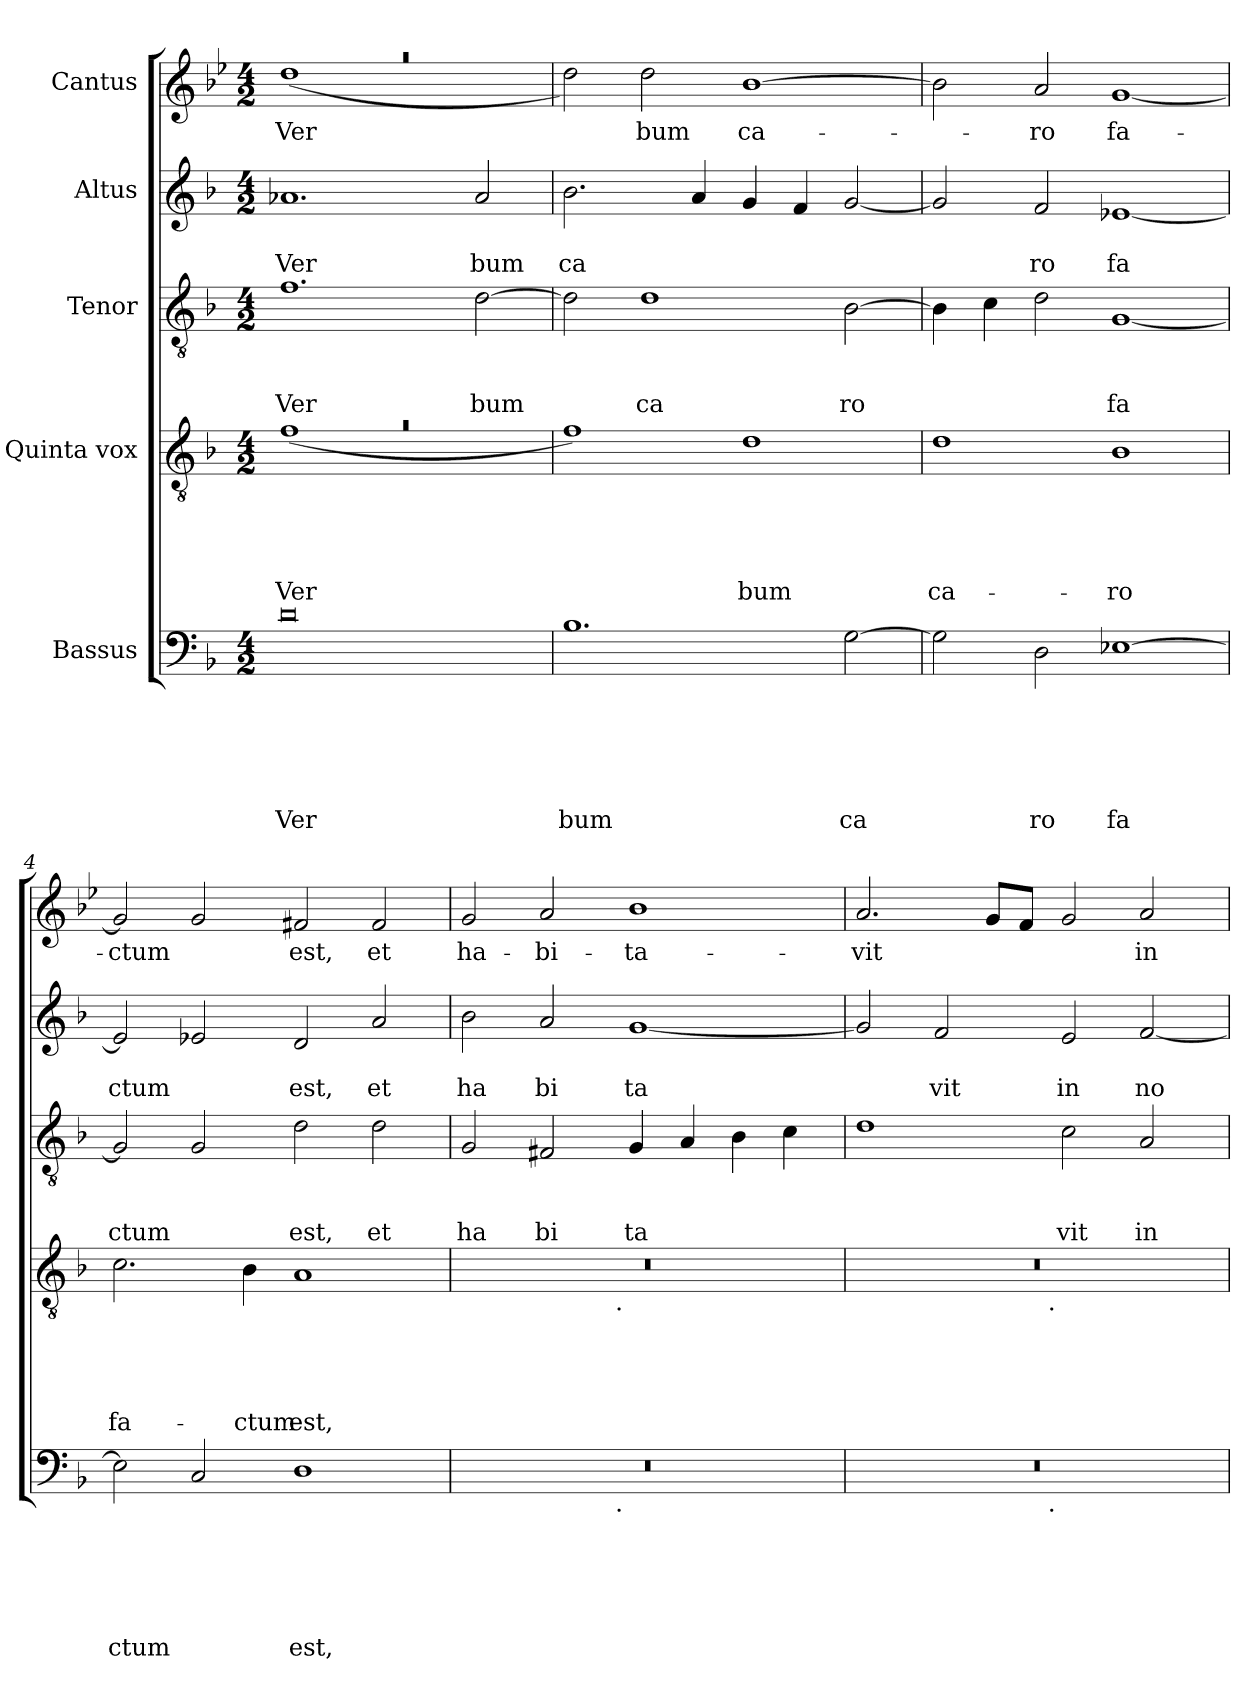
**kern	**text	**text	**text	**text	**text	**text	**kern	**text	**text	**text	**text	**text	**kern	**text	**text	**text	**kern	**text	**text	**kern	**text
*part5	*part5	*part5	*part5	*part5	*part5	*part5	*part4	*part4	*part4	*part4	*part4	*part4	*part3	*part3	*part3	*part3	*part2	*part2	*part2	*part1	*part1
*staff5	*staff5	*staff5	*staff5	*staff5	*staff5	*staff5	*staff4	*staff4	*staff4	*staff4	*staff4	*staff4	*staff3	*staff3	*staff3	*staff3	*staff2	*staff2	*staff2	*staff1	*staff1
*I"Bassus	*	*	*	*	*	*	*I"Quinta vox	*	*	*	*	*	*I"Tenor	*	*	*	*I"Altus	*	*	*I"Cantus	*
*clefF4	*	*	*	*	*	*	*clefGv2	*	*	*	*	*	*clefGv2	*	*	*	*clefG2	*	*	*clefG2	*
*ITrd-3c-5	*	*	*	*	*	*	*ITrd-3c-5	*	*	*	*	*	*ITrd-3c-5	*	*	*	*ITrd-3c-5	*	*	*	*
*k[b-e-]	*	*	*	*	*	*	*k[b-e-]	*	*	*	*	*	*k[b-e-]	*	*	*	*k[b-e-]	*	*	*k[b-e-]	*
*B-:	*	*	*	*	*	*	*B-:	*	*	*	*	*	*B-:	*	*	*	*B-:	*	*	*B-:	*
*M4/2	*	*	*	*	*	*	*M4/2	*	*	*	*	*	*M4/2	*	*	*	*M4/2	*	*	*M4/2	*
=1	=1	=1	=1	=1	=1	=1	=1	=1	=1	=1	=1	=1	=1	=1	=1	=1	=1	=1	=1	=1	=1
!	!	!	!	!	!	!LO:LY:b	!LO:N:vis=1	!	!	!	!	!LO:LY:b	!	!	!	!LO:LY:b	!	!	!LO:LY:b	!LO:N:vis=1	!LO:LY:b
*	*	*	*	*	*	*	*^	*	*	*	*	*	*	*	*	*	*	*	*	*^	*
0g	.	.	.	.	.	Ver	0ra	(>1b-	.	.	.	.	Ver-	1.b-	.	.	Ver	1.dd-X	.	Ver	0raa	(>1dd	Ver-
.	.	.	.	.	.	.	.	1ryy	.	.	.	.	.	.	.	.	.	.	.	.	.	1ryy	.
!	!	!	!	!	!	!	!	!	!	!	!	!	!	!	!	!	!LO:LY:b	!	!	!LO:LY:b	!	!	!
.	.	.	.	.	.	.	.	.	.	.	.	.	.	[>2g\	.	.	bum	2dd-/	.	bum	.	.	.
*	*	*	*	*	*	*	*v	*v	*	*	*	*	*	*	*	*	*	*	*	*	*v	*v	*
=2	=2	=2	=2	=2	=2	=2	=2	=2	=2	=2	=2	=2	=2	=2	=2	=2	=2	=2	=2	=2	=2
!	!	!	!	!	!	!LO:LY:b	!	!	!	!	!	!	!	!	!	!	!	!	!LO:LY:b	!	!
1.e-	.	.	.	.	.	bum	1b-)	.	.	.	.	.	2g\]	.	.	.	2.ee-\	.	ca	2dd\)	.
!	!	!	!	!	!	!	!	!	!	!	!	!	!	!	!	!LO:LY:b	!	!	!	!	!LO:LY:b
.	.	.	.	.	.	.	.	.	.	.	.	.	1g	.	.	ca	.	.	.	2dd\	-bum
.	.	.	.	.	.	.	.	.	.	.	.	.	.	.	.	.	4dd/	.	.	.	.
!	!	!	!	!	!	!	!	!	!	!	!	!LO:LY:b	!	!	!	!	!	!	!	!	!LO:LY:b
.	.	.	.	.	.	.	1g	.	.	.	.	-bum	.	.	.	.	4cc/	.	.	[>1b-	ca-
.	.	.	.	.	.	.	.	.	.	.	.	.	.	.	.	.	4b-/	.	.	.	.
!	!	!	!	!	!	!LO:LY:b	!	!	!	!	!	!	!	!	!	!LO:LY:b	!	!	!	!	!
[>2c\	.	.	.	.	.	ca	.	.	.	.	.	.	[>2e-\	.	.	ro	[<2cc/	.	.	.	.
=3	=3	=3	=3	=3	=3	=3	=3	=3	=3	=3	=3	=3	=3	=3	=3	=3	=3	=3	=3	=3	=3
!	!	!	!	!	!	!	!	!	!	!	!	!LO:LY:b	!	!	!	!	!	!	!	!	!
2c\]	.	.	.	.	.	.	1g	.	.	.	.	ca-	4e-\]	.	.	.	2cc/]	.	.	2b-\]	.
.	.	.	.	.	.	.	.	.	.	.	.	.	4f\	.	.	.	.	.	.	.	.
!	!	!	!	!	!	!LO:LY:b	!	!	!	!	!	!	!	!	!	!	!	!	!LO:LY:b	!	!LO:LY:b
2G\	.	.	.	.	.	ro	.	.	.	.	.	.	2g\	.	.	.	2b-/	.	ro	2a/	-ro
!	!	!	!	!	!	!LO:LY:b	!	!	!	!	!	!LO:LY:b	!	!	!	!LO:LY:b	!	!	!LO:LY:b	!	!LO:LY:b
[>1A-X	.	.	.	.	.	fa	1e-	.	.	.	.	-ro	[<1c	.	.	fa	[<1a-X	.	fa	[<1g	fa-
=4	=4	=4	=4	=4	=4	=4	=4	=4	=4	=4	=4	=4	=4	=4	=4	=4	=4	=4	=4	=4	=4
!	!	!	!	!	!	!LO:LY:b	!	!	!	!	!	!LO:LY:b	!	!	!	!LO:LY:b	!	!	!LO:LY:b	!	!LO:LY:b
2A-\]	.	.	.	.	.	ctum	2.f\	.	.	.	.	fa-	2c/]	.	.	ctum	2a-/]	.	ctum	2g/]	-ctum
2F/	.	.	.	.	.	.	.	.	.	.	.	.	2c/	.	.	.	2a-X/	.	.	2g/	.
!	!	!	!	!	!	!	!	!	!	!	!	!LO:LY:b	!	!	!	!	!	!	!	!	!
.	.	.	.	.	.	.	4e-\	.	.	.	.	-ctum	.	.	.	.	.	.	.	.	.
!	!	!	!	!	!	!LO:LY:b	!	!	!	!	!	!LO:LY:b	!	!	!	!LO:LY:b	!	!	!LO:LY:b	!	!LO:LY:b
1G	.	.	.	.	.	est,	1d	.	.	.	.	est,	2g\	.	.	est,	2g/	.	est,	2f#X/	est,
!	!	!	!	!	!	!	!	!	!	!	!	!	!	!	!	!LO:LY:b	!	!	!LO:LY:b	!	!LO:LY:b
.	.	.	.	.	.	.	.	.	.	.	.	.	2g\	.	.	et	2dd/	.	et	2f#/	et
=5	=5	=5	=5	=5	=5	=5	=5	=5	=5	=5	=5	=5	=5	=5	=5	=5	=5	=5	=5	=5	=5
!	!	!	!	!	!	!	!	!	!	!	!	!	!	!	!	!LO:LY:b	!	!	!LO:LY:b	!	!LO:LY:b
*^	*	*	*	*	*	*	*^	*	*	*	*	*	*	*	*	*	*	*	*	*	*
0r	2ryy	.	.	.	.	.	.	0r	2ryy	.	.	.	.	.	2c/	.	.	ha	2ee-\	.	ha	2g</	ha-
!	!	!	!	!	!	!	!	!	!	!	!	!	!	!	!	!	!	!LO:LY:b	!	!	!LO:LY:b	!	!LO:LY:b
.	4...ryy	.	.	.	.	.	.	.	4...ryy	.	.	.	.	.	2Bn/	.	.	bi	2dd/	.	bi	2a/	-bi-
!	!	!	!	!	!	!	!	!	!LO:TX:b:t=.	!	!	!	!	!	!	!	!	!	!	!	!	!	!
!	!LO:TX:b:t=.	!	!	!	!	!	!	!	!	!	!	!	!	!	!	!	!	!	!	!	!	!	!
.	1ryy	.	.	.	.	.	.	.	1ryy	.	.	.	.	.	.	.	.	.	.	.	.	.	.
!	!	!	!	!	!	!	!	!	!	!	!	!	!	!	!	!	!	!LO:LY:b	!	!	!LO:LY:b	!	!LO:LY:b
.	.	.	.	.	.	.	.	.	.	.	.	.	.	.	4c/	.	.	ta	[<1cc	.	ta	1b-	-ta-
.	.	.	.	.	.	.	.	.	.	.	.	.	.	.	4d/	.	.	.	.	.	.	.	.
.	.	.	.	.	.	.	.	.	.	.	.	.	.	.	4e-\	.	.	.	.	.	.	.	.
.	.	.	.	.	.	.	.	.	.	.	.	.	.	.	4f\	.	.	.	.	.	.	.	.
.	32ryy	.	.	.	.	.	.	.	32ryy	.	.	.	.	.	.	.	.	.	.	.	.	.	.
=6	=6	=6	=6	=6	=6	=6	=6	=6	=6	=6	=6	=6	=6	=6	=6	=6	=6	=6	=6	=6	=6	=6	=6
!	!	!	!	!	!	!	!	!	!	!	!	!	!	!	!	!	!	!	!	!	!	!	!LO:LY:b
0r	2ryy	.	.	.	.	.	.	0r	2ryy	.	.	.	.	.	1g	.	.	.	2cc/]	.	.	2.a/	-vit
!	!	!	!	!	!	!	!	!	!	!	!	!	!	!	!	!	!	!	!	!	!LO:LY:b	!	!
.	4...ryy	.	.	.	.	.	.	.	4...ryy	.	.	.	.	.	.	.	.	.	2b-/	.	vit	.	.
.	.	.	.	.	.	.	.	.	.	.	.	.	.	.	.	.	.	.	.	.	.	8g/L	.
.	.	.	.	.	.	.	.	.	.	.	.	.	.	.	.	.	.	.	.	.	.	8f/J	.
!	!	!	!	!	!	!	!	!	!LO:TX:b:t=.	!	!	!	!	!	!	!	!	!	!	!	!	!	!
!	!LO:TX:b:t=.	!	!	!	!	!	!	!	!	!	!	!	!	!	!	!	!	!	!	!	!	!	!
.	1ryy	.	.	.	.	.	.	.	1ryy	.	.	.	.	.	.	.	.	.	.	.	.	.	.
!	!	!	!	!	!	!	!	!	!	!	!	!	!	!	!	!	!	!LO:LY:b	!	!	!LO:LY:b	!	!
.	.	.	.	.	.	.	.	.	.	.	.	.	.	.	2f\	.	.	vit	2a/	.	in	2g/	.
!	!	!	!	!	!	!	!	!	!	!	!	!	!	!	!	!	!	!LO:LY:b	!	!	!LO:LY:b	!	!LO:LY:b
.	.	.	.	.	.	.	.	.	.	.	.	.	.	.	2d/	.	.	in	[<2b-/	.	no	2a/	in
.	32ryy	.	.	.	.	.	.	.	32ryy	.	.	.	.	.	.	.	.	.	.	.	.	.	.
*v	*v	*	*	*	*	*	*	*	*	*	*	*	*	*	*	*	*	*	*	*	*	*	*
*	*	*	*	*	*	*	*v	*v	*	*	*	*	*	*	*	*	*	*	*	*	*	*
=	=	=	=	=	=	=	=	=	=	=	=	=	=	=	=	=	=	=	=	=	=
*-	*-	*-	*-	*-	*-	*-	*-	*-	*-	*-	*-	*-	*-	*-	*-	*-	*-	*-	*-	*-	*-
